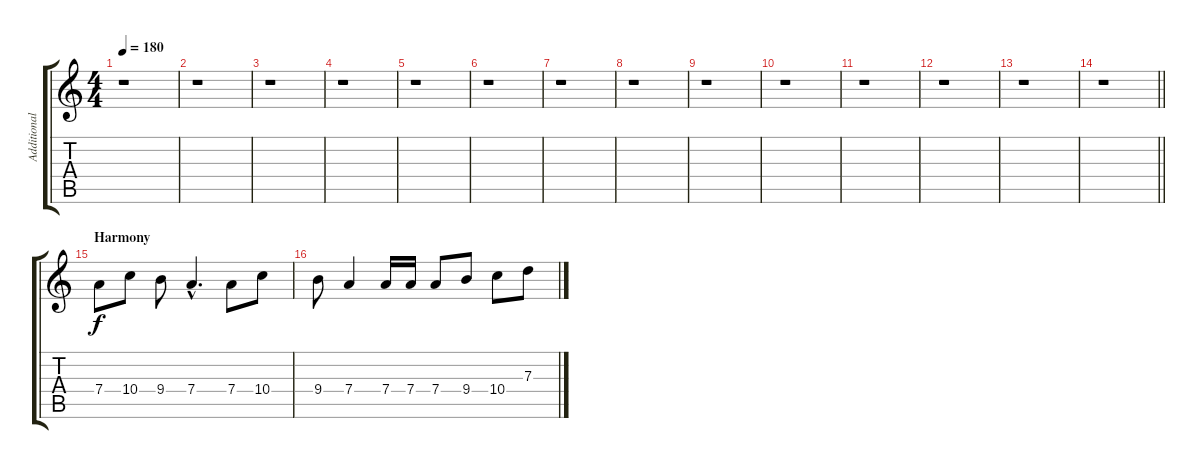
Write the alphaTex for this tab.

\track ("Additional gtr" "Additional") {instrument overdrivenguitar}
\staff {score tabs}
\tuning (E4 B3 G3 D3 A2 E2) {hide}
\ts (4 4)
\tempo 180
\clef g2
\ks c
r.1{dy f} |
r.1 |
r.1 |
r.1 |
r.1 |
r.1 |
r.1 |
r.1 |
r.1 |
r.1 |
r.1 |
r.1 |
r.1 |
\barLineRight lightlight
r.1 |
\section ("" "Harmony")
7.4.8 10.4.8 9.4.8 7.4{hac}.4{d} 7.4.8 10.4.8 |
9.4.8 7.4.4 7.4.16 7.4.16 7.4.8 9.4.8 10.4.8 7.3.8
